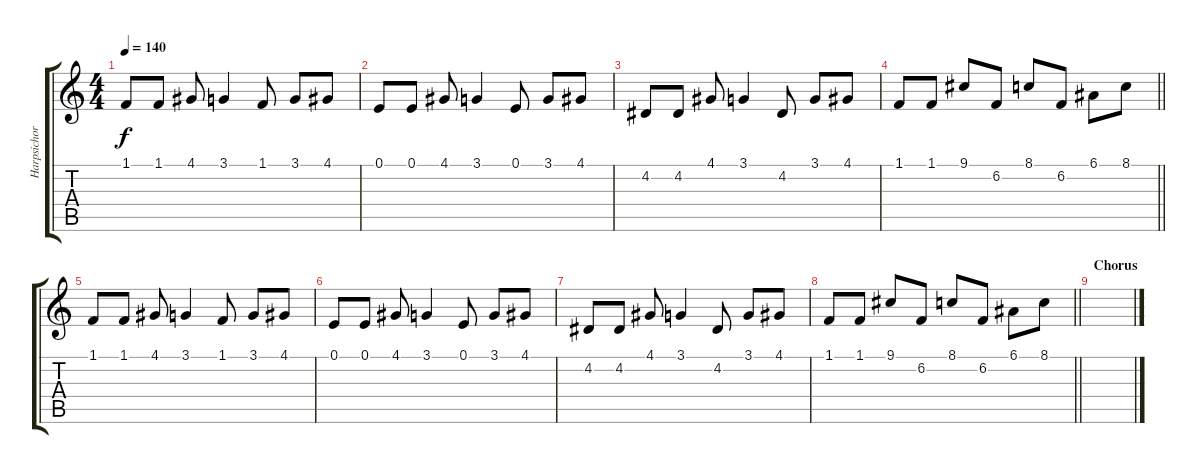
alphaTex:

\track ("Harpsichord" "Harpsichor") {instrument harpsichord}
\staff {score tabs}
\tuning (E4 B3 G3 D3 A2 D2) {hide}
\ts (4 4)
\tempo 140
\clef g2
\ks c
1.1.8{dy f} 1.1.8 4.1.8 3.1.4 1.1.8 3.1.8 4.1.8 |
0.1.8 0.1.8 4.1.8 3.1.4 0.1.8 3.1.8 4.1.8 |
4.2.8 4.2.8 4.1.8 3.1.4 4.2.8 3.1.8 4.1.8 |
\barLineRight lightlight
1.1.8 1.1.8 9.1.8 6.2.8 8.1.8 6.2.8 6.1.8 8.1.8 |
1.1.8 1.1.8 4.1.8 3.1.4 1.1.8 3.1.8 4.1.8 |
0.1.8 0.1.8 4.1.8 3.1.4 0.1.8 3.1.8 4.1.8 |
4.2.8 4.2.8 4.1.8 3.1.4 4.2.8 3.1.8 4.1.8 |
\barLineRight lightlight
1.1.8 1.1.8 9.1.8 6.2.8 8.1.8 6.2.8 6.1.8 8.1.8 |
\section ("" "Chorus ")
